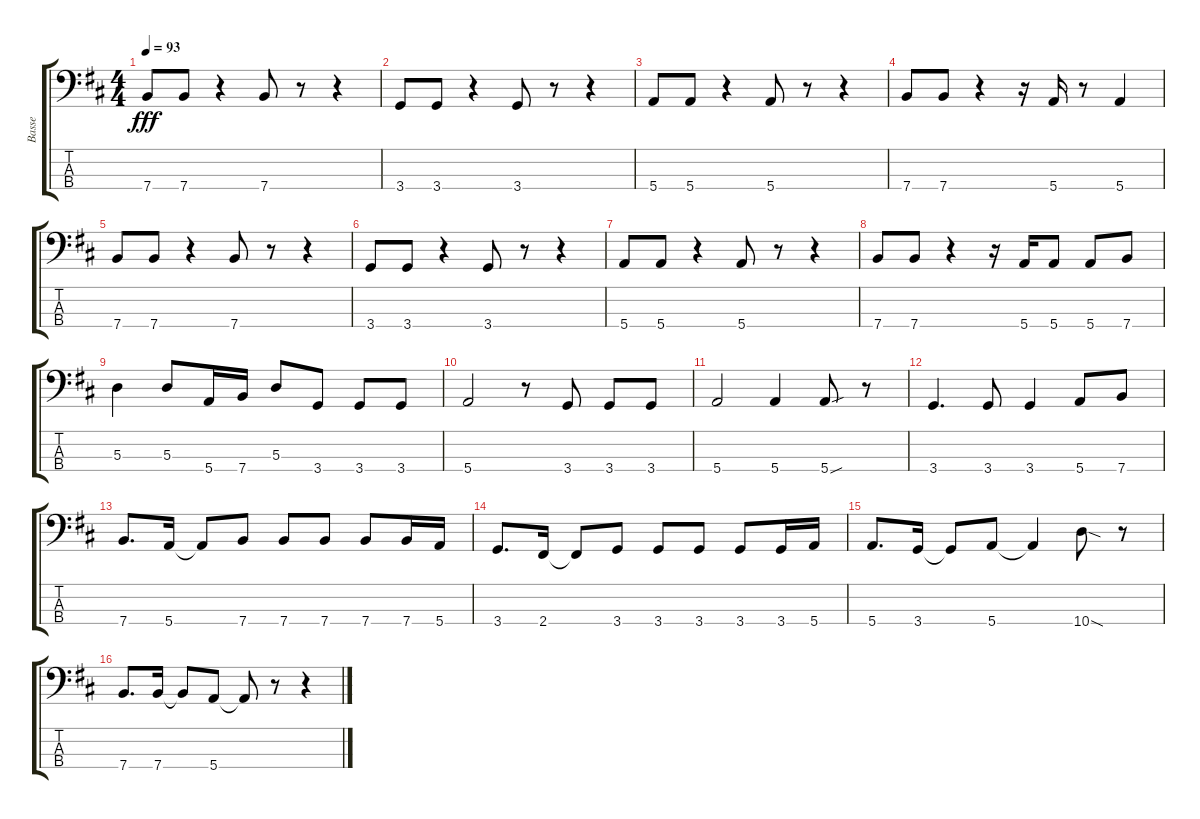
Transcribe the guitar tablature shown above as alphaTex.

\track ("Basse" "Basse") {instrument electricbassfinger}
\staff {score tabs}
\tuning (G2 D2 A1 E1) {hide}
\ts (4 4)
\tempo 93
\clef f4
\ks d
7.4.8{dy fff} 7.4.8 r.4 7.4.8 r.8 r.4 |
3.4.8 3.4.8 r.4 3.4.8 r.8 r.4 |
5.4.8 5.4.8 r.4 5.4.8 r.8 r.4 |
7.4.8 7.4.8 r.4 r.16 5.4.16 r.8 5.4.4 |
7.4.8 7.4.8 r.4 7.4.8 r.8 r.4 |
3.4.8 3.4.8 r.4 3.4.8 r.8 r.4 |
5.4.8 5.4.8 r.4 5.4.8 r.8 r.4 |
7.4.8 7.4.8 r.4 r.16 5.4.16 5.4.8 5.4.8 7.4.8 |
5.3.4 5.3.8 5.4.16 7.4.16 5.3.8 3.4.8 3.4.8 3.4.8 |
5.4.2 r.8 3.4.8 3.4.8 3.4.8 |
5.4.2 5.4.4 5.4{sou}.8 r.8 |
3.4.4{d} 3.4.8 3.4.4 5.4.8 7.4.8 |
7.4.8{d} 5.4.16 5.4{t}.8 7.4.8 7.4.8 7.4.8 7.4.8 7.4.16 5.4.16 |
3.4.8{d} 2.4.16 2.4{t}.8 3.4.8 3.4.8 3.4.8 3.4.8 3.4.16 5.4.16 |
5.4.8{d} 3.4.16 3.4{t}.8 5.4.8 5.4{t}.4 10.4{sod}.8 r.8 |
7.4.8{d} 7.4.16 7.4{t}.8 5.4.8 5.4{t}.8 r.8 r.4
